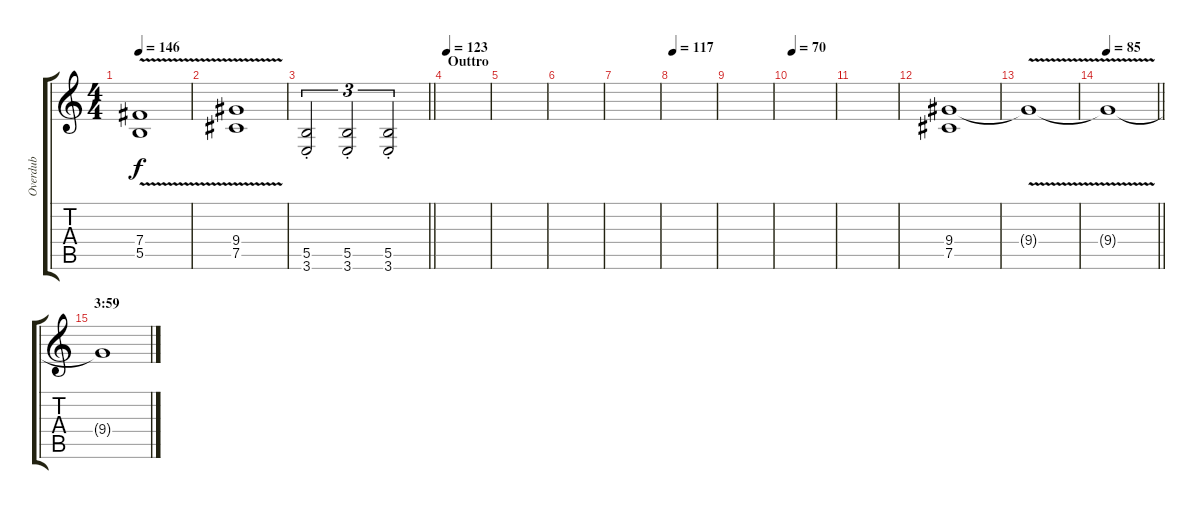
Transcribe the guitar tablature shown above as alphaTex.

\track ("Overdub" "Overdub") {instrument distortionguitar}
\staff {score tabs}
\tuning (Db4 Ab3 E3 B2 Gb2 Db2) {hide}
\ts (4 4)
\tempo 146
\clef g2
\ks c
(7.4{v} 5.5{v}).1{dy f} |
(9.4{v} 7.5{v}).1 |
\barLineRight lightlight
(5.5{st} 3.6{st}).2{tu (3 2)} (5.5{st} 3.6{st}).2{tu (3 2)} (5.5{st} 3.6{st}).2{tu (3 2)} |
\section ("" "Outtro")
\tempo 123
|
|
|
|
\tempo 117
|
|
\tempo 70
|
|
(9.4 7.5).1{volume 0} |
9.4{v t}.1 |
\tempo 85
\barLineRight lightlight
9.4{t}.1 |
\section ("" "3:59")
9.4{t}.1
